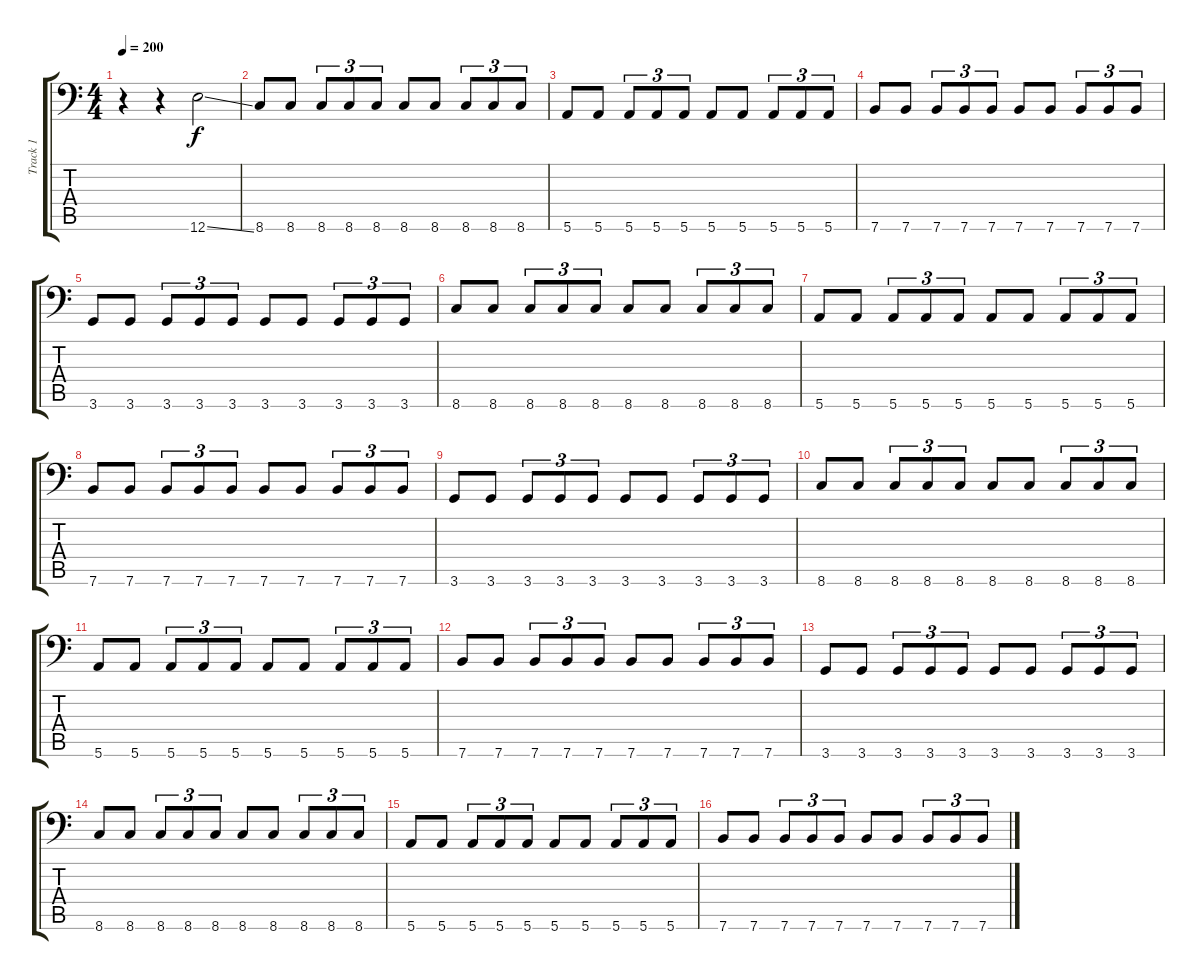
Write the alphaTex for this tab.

\track ("Track 1" "Track 1") {instrument slapbass2}
\staff {score tabs}
\tuning (E4 B3 G3 D3 A2 E1) {hide}
\ts (4 4)
\tempo 200
\clef f4
\ks c
r.4{dy f instrument slapbass2} r.4 12.6{ss}.2 |
8.6.8 8.6.8 8.6.8{tu (3 2)} 8.6.8{tu (3 2)} 8.6.8{tu (3 2)} 8.6.8 8.6.8 8.6.8{tu (3 2)} 8.6.8{tu (3 2)} 8.6.8{tu (3 2)} |
5.6.8 5.6.8 5.6.8{tu (3 2)} 5.6.8{tu (3 2)} 5.6.8{tu (3 2)} 5.6.8 5.6.8 5.6.8{tu (3 2)} 5.6.8{tu (3 2)} 5.6.8{tu (3 2)} |
7.6.8 7.6.8 7.6.8{tu (3 2)} 7.6.8{tu (3 2)} 7.6.8{tu (3 2)} 7.6.8 7.6.8 7.6.8{tu (3 2)} 7.6.8{tu (3 2)} 7.6.8{tu (3 2)} |
3.6.8 3.6.8 3.6.8{tu (3 2)} 3.6.8{tu (3 2)} 3.6.8{tu (3 2)} 3.6.8 3.6.8 3.6.8{tu (3 2)} 3.6.8{tu (3 2)} 3.6.8{tu (3 2)} |
8.6.8 8.6.8 8.6.8{tu (3 2)} 8.6.8{tu (3 2)} 8.6.8{tu (3 2)} 8.6.8 8.6.8 8.6.8{tu (3 2)} 8.6.8{tu (3 2)} 8.6.8{tu (3 2)} |
5.6.8 5.6.8 5.6.8{tu (3 2)} 5.6.8{tu (3 2)} 5.6.8{tu (3 2)} 5.6.8 5.6.8 5.6.8{tu (3 2)} 5.6.8{tu (3 2)} 5.6.8{tu (3 2)} |
7.6.8 7.6.8 7.6.8{tu (3 2)} 7.6.8{tu (3 2)} 7.6.8{tu (3 2)} 7.6.8 7.6.8 7.6.8{tu (3 2)} 7.6.8{tu (3 2)} 7.6.8{tu (3 2)} |
3.6.8 3.6.8 3.6.8{tu (3 2)} 3.6.8{tu (3 2)} 3.6.8{tu (3 2)} 3.6.8 3.6.8 3.6.8{tu (3 2)} 3.6.8{tu (3 2)} 3.6.8{tu (3 2)} |
8.6.8 8.6.8 8.6.8{tu (3 2)} 8.6.8{tu (3 2)} 8.6.8{tu (3 2)} 8.6.8 8.6.8 8.6.8{tu (3 2)} 8.6.8{tu (3 2)} 8.6.8{tu (3 2)} |
5.6.8 5.6.8 5.6.8{tu (3 2)} 5.6.8{tu (3 2)} 5.6.8{tu (3 2)} 5.6.8 5.6.8 5.6.8{tu (3 2)} 5.6.8{tu (3 2)} 5.6.8{tu (3 2)} |
7.6.8 7.6.8 7.6.8{tu (3 2)} 7.6.8{tu (3 2)} 7.6.8{tu (3 2)} 7.6.8 7.6.8 7.6.8{tu (3 2)} 7.6.8{tu (3 2)} 7.6.8{tu (3 2)} |
3.6.8 3.6.8 3.6.8{tu (3 2)} 3.6.8{tu (3 2)} 3.6.8{tu (3 2)} 3.6.8 3.6.8 3.6.8{tu (3 2)} 3.6.8{tu (3 2)} 3.6.8{tu (3 2)} |
8.6.8 8.6.8 8.6.8{tu (3 2)} 8.6.8{tu (3 2)} 8.6.8{tu (3 2)} 8.6.8 8.6.8 8.6.8{tu (3 2)} 8.6.8{tu (3 2)} 8.6.8{tu (3 2)} |
5.6.8 5.6.8 5.6.8{tu (3 2)} 5.6.8{tu (3 2)} 5.6.8{tu (3 2)} 5.6.8 5.6.8 5.6.8{tu (3 2)} 5.6.8{tu (3 2)} 5.6.8{tu (3 2)} |
7.6.8 7.6.8 7.6.8{tu (3 2)} 7.6.8{tu (3 2)} 7.6.8{tu (3 2)} 7.6.8 7.6.8 7.6.8{tu (3 2)} 7.6.8{tu (3 2)} 7.6.8{tu (3 2)}
